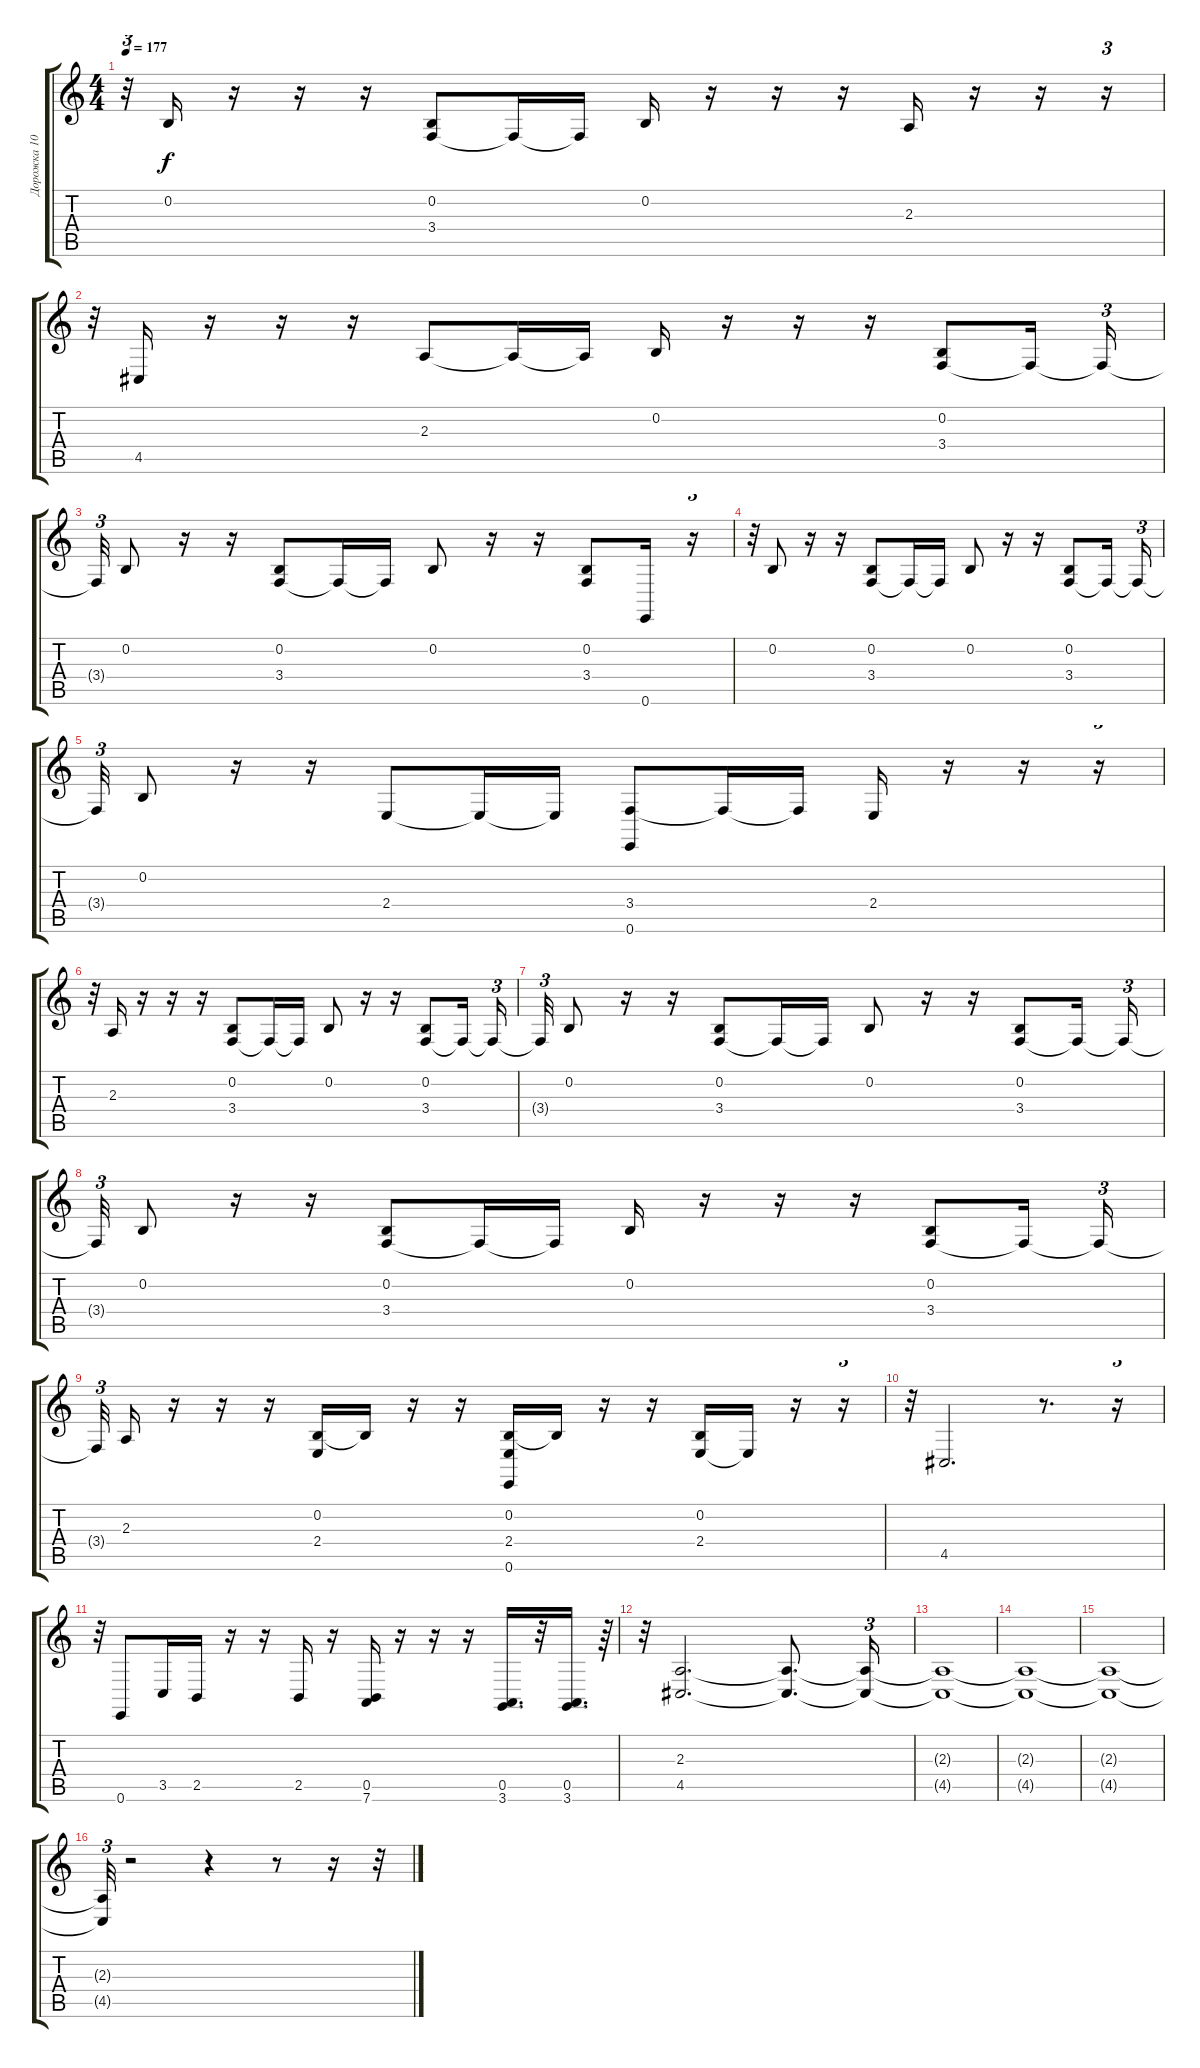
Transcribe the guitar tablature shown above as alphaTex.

\track ("Дорожка 10" "Дорожка 10") {instrument drawbarorgan}
\staff {score tabs}
\tuning (E4 B3 G3 D3 A2 E2) {hide}
\ts (4 4)
\tempo 177
\clef g2
\ks c
r.32{tu (3 2) dy f} 0.2.16 r.16 r.16 r.16 (0.2 3.4).8 3.4{t}.16 3.4{t}.16 0.2.16 r.16 r.16 r.16 2.3.16 r.16 r.16 r.16{tu (3 2)} |
r.32{tu (3 2)} 4.5.16 r.16 r.16 r.16 2.3.8 2.3{t}.16 2.3{t}.16 0.2.16 r.16 r.16 r.16 (0.2 3.4).8 3.4{t}.16 3.4{t}.16{tu (3 2)} |
3.4{t}.32{tu (3 2)} 0.2.8 r.16 r.16 (0.2 3.4).8 3.4{t}.16 3.4{t}.16 0.2.8 r.16 r.16 (0.2 3.4).8 0.6.16 r.16{tu (3 2)} |
r.32{tu (3 2)} 0.2.8 r.16 r.16 (0.2 3.4).8 3.4{t}.16 3.4{t}.16 0.2.8 r.16 r.16 (0.2 3.4).8 3.4{t}.16 3.4{t}.16{tu (3 2)} |
3.4{t}.32{tu (3 2)} 0.2.8 r.16 r.16 2.4.8 2.4{t}.16 2.4{t}.16 (3.4 0.6).8 3.4{t}.16 3.4{t}.16 2.4.16 r.16 r.16 r.16{tu (3 2)} |
r.32{tu (3 2)} 2.3.16 r.16 r.16 r.16 (0.2 3.4).8 3.4{t}.16 3.4{t}.16 0.2.8 r.16 r.16 (0.2 3.4).8 3.4{t}.16 3.4{t}.16{tu (3 2)} |
3.4{t}.32{tu (3 2)} 0.2.8 r.16 r.16 (0.2 3.4).8 3.4{t}.16 3.4{t}.16 0.2.8 r.16 r.16 (0.2 3.4).8 3.4{t}.16 3.4{t}.16{tu (3 2)} |
3.4{t}.32{tu (3 2)} 0.2.8 r.16 r.16 (0.2 3.4).8 3.4{t}.16 3.4{t}.16 0.2.16 r.16 r.16 r.16 (0.2 3.4).8 3.4{t}.16 3.4{t}.16{tu (3 2)} |
3.4{t}.32{tu (3 2)} 2.3.16 r.16 r.16 r.16 (0.2 2.4).16 0.2{t}.16 r.16 r.16 (0.2 2.4 0.6).16 0.2{t}.16 r.16 r.16 (0.2 2.4).16 2.4{t}.16 r.16 r.16{tu (3 2)} |
r.32{tu (3 2)} 4.5.2{d} r.8{d} r.16{tu (3 2)} |
r.32{tu (3 2)} 0.6.8 3.5.16 2.5.16 r.16 r.16 2.5.16 r.16 (0.5 7.6).16 r.16 r.16 r.16 (0.5 3.6).16{d} r.32 (0.5 3.6).16{d} r.64{tu (3 2)} |
r.32{tu (3 2)} (2.3 4.5).2{d} (2.3{t} 4.5{t}).8{d} (2.3{t} 4.5{t}).16{tu (3 2)} |
(2.3{t} 4.5{t}).1 |
(2.3{t} 4.5{t}).1 |
(2.3{t} 4.5{t}).1 |
(2.3{t} 4.5{t}).32{tu (3 2)} r.2 r.4 r.8 r.16 r.32
